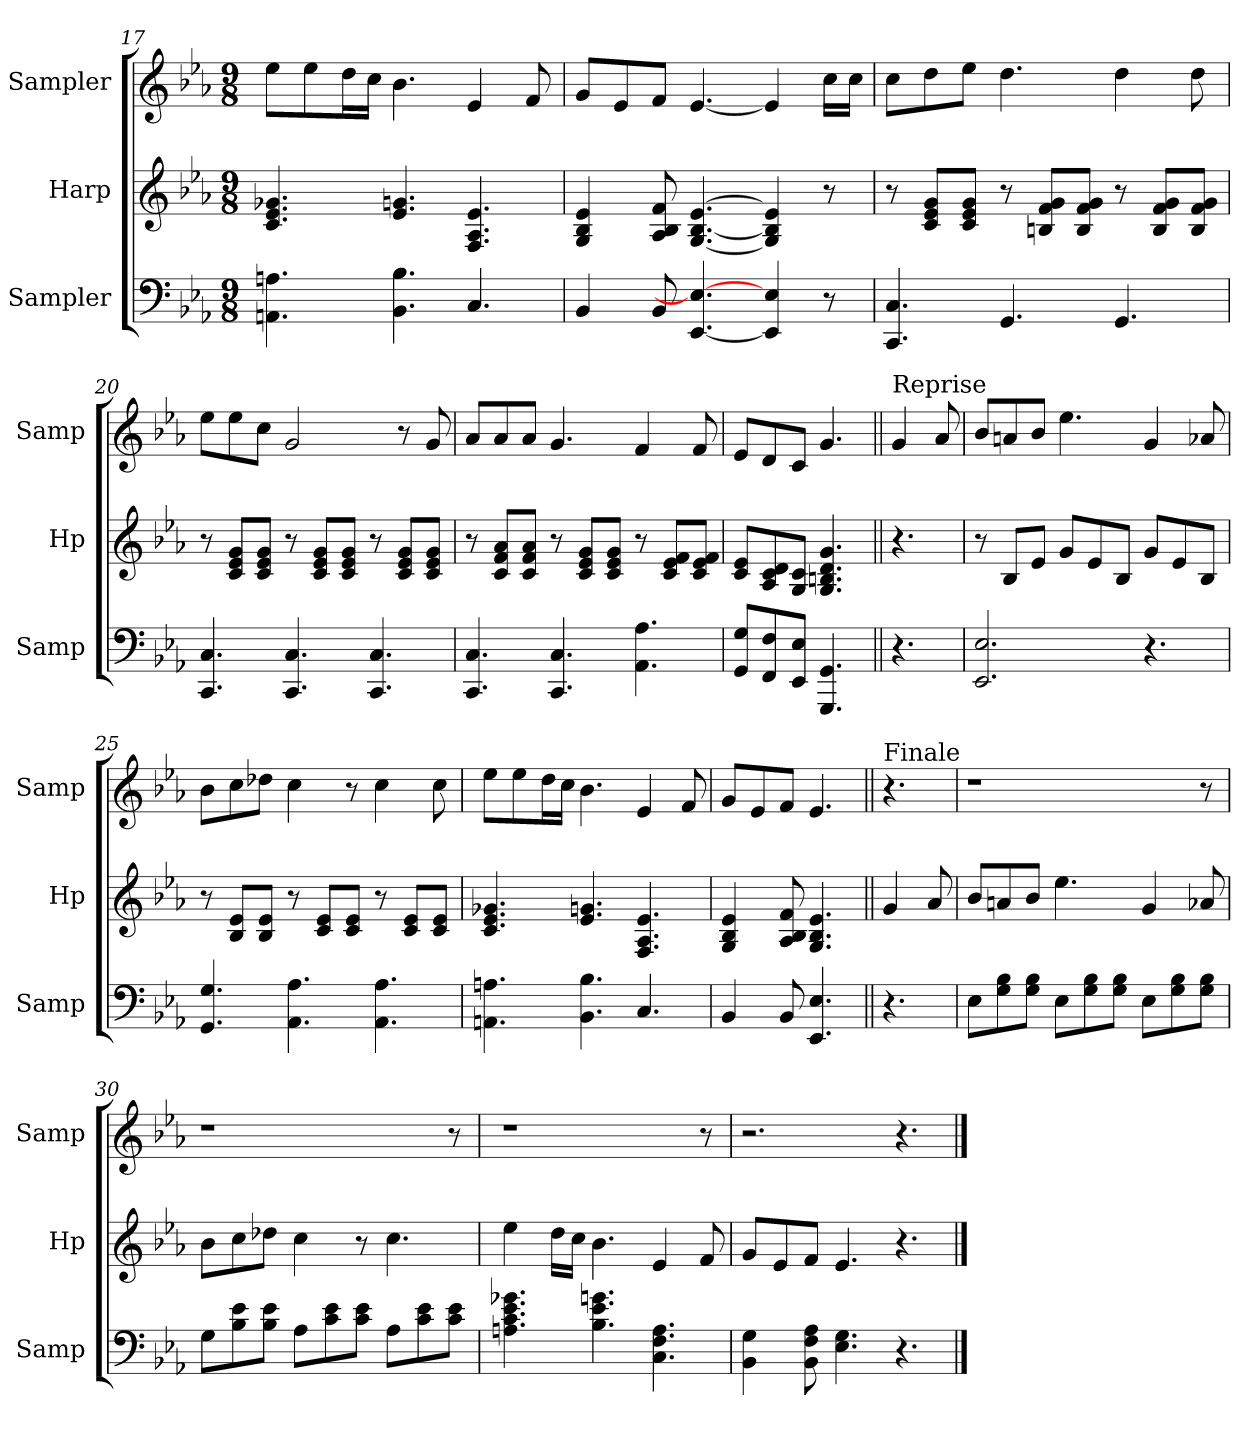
**kern	**kern	**kern
*part3	*part2	*part1
*staff3	*staff2	*staff1
*I"Sampler	*I"Harp	*I"Sampler
*I'Samp	*I'Hp	*I'Samp
*clefF4	*clefG2	*clefG2
*k[b-e-a-]	*k[b-e-a-]	*k[b-e-a-]
*E-:	*E-:	*E-:
*M9/8	*M9/8	*M9/8
=17	=17	=17
4.AAn 4.An	4.c 4.e- 4.g-X	8ee-\L
.	.	8ee-\
.	.	16dd\L
.	.	16cc\JJ
4.BB- 4.B-	4.e- 4.gn	4.b-
4.C	4.F 4.A- 4.e-	4e-
.	.	8f
=18	=18	=18
4BB-	4G 4B- 4e-	8g/L
.	.	8e-/
8BB-	8A- 8B- 8f	8f/J
[4.EE- 4.E-_	[4.G [4.B- [4.e-	[4.e-
4EE-/] 4E-/	4G/] 4B-/] 4e-/]	4e-/]
8r	8r	16cc\LL
.	.	16cc\JJ
=19	=19	=19
4.CC 4.C	8r	8cc\L
.	8c/ 8e-/ 8g/L	8dd\
.	8c/ 8e-/ 8g/J	8ee-\J
4.GG	8r	4.dd
.	8Bn/ 8f/ 8g/L	.
.	8B/ 8f/ 8g/J	.
4.GG	8r	4dd
.	8B/ 8f/ 8g/L	.
.	8B/ 8f/ 8g/J	8dd
=20	=20	=20
4.CC 4.C	8r	8ee-\L
.	8c/ 8e-/ 8g/L	8ee-\
.	8c/ 8e-/ 8g/J	8cc\J
4.CC 4.C	8r	2g
.	8c/ 8e-/ 8g/L	.
.	8c/ 8e-/ 8g/J	.
4.CC 4.C	8r	.
.	8c/ 8e-/ 8g/L	8r
.	8c/ 8e-/ 8g/J	8g
=21	=21	=21
4.CC 4.C	8r	8a-/L
.	8c/ 8f/ 8a-/L	8a-/
.	8c/ 8f/ 8a-/J	8a-/J
4.CC 4.C	8r	4.g
.	8c/ 8e-/ 8g/L	.
.	8c/ 8e-/ 8g/J	.
4.AA- 4.A-	8r	4f
.	8c/ 8e-/ 8f/L	.
.	8c/ 8e-/ 8f/J	8f
=22	=22	=22
8GG/ 8G/L	8c/ 8e-/L	8e-/L
8FF/ 8F/	8A-/ 8c/ 8d/	8d/
8EE-/ 8E-/J	8G/ 8c/J	8c/J
4.GGG 4.GG	4.G 4.Bn 4.d 4.g	4.g
=23||	=23||	=23||
!	!	!LO:TX:t=Reprise
4.r	4.r	4g
.	.	8a-
=24	=24	=24
2.EE- 2.E-	8r	8b-/L
.	8B-/L	8an/
.	8e-/J	8b-/J
.	8g/L	4.ee-
.	8e-/	.
.	8B-/J	.
4.r	8g/L	4g
.	8e-/	.
.	8B-/J	8a-X
=25	=25	=25
4.GG 4.G	8r	8b-\L
.	8B-/ 8e-/L	8cc\
.	8B-/ 8e-/J	8dd-X\J
4.AA- 4.A-	8r	4cc
.	8c/ 8e-/L	.
.	8c/ 8e-/J	8r
4.AA- 4.A-	8r	4cc
.	8c/ 8e-/L	.
.	8c/ 8e-/J	8cc
=26	=26	=26
4.AAn 4.An	4.c 4.e- 4.g-X	8ee-\L
.	.	8ee-\
.	.	16dd\L
.	.	16cc\JJ
4.BB- 4.B-	4.e- 4.gn	4.b-
4.C	4.F 4.A- 4.e-	4e-
.	.	8f
=27	=27	=27
4BB-	4G 4B- 4e-	8g/L
.	.	8e-/
8BB-	8A- 8B- 8f	8f/J
4.EE- 4.E-	4.G 4.B- 4.e-	4.e-
=28||	=28||	=28||
!	!	!LO:TX:t=Finale
4.r	4g	4.r
.	8a-	.
=29	=29	=29
8E-\L	8b-/L	1r
8G\ 8B-\	8an/	.
8G\ 8B-\J	8b-/J	.
8E-\L	4.ee-	.
8G\ 8B-\	.	.
8G\ 8B-\J	.	.
8E-\L	4g	.
8G\ 8B-\	.	.
8G\ 8B-\J	8a-X	8r
=30	=30	=30
8G\L	8b-\L	1r
8B-\ 8e-\	8cc\	.
8B-\ 8e-\J	8dd-X\J	.
8A-\L	4cc	.
8c\ 8e-\	.	.
8c\ 8e-\J	8r	.
8A-\L	4.cc	.
8c\ 8e-\	.	.
8c\ 8e-\J	.	8r
=31	=31	=31
4.An 4.c 4.e- 4.g-X	4ee-	1r
.	16dd\LL	.
.	16cc\JJ	.
4.B- 4.e- 4.gn	4.b-	.
4.C 4.F 4.A	4e-	.
.	8f	8r
=32	=32	=32
4BB- 4G	8g/L	2.r
.	8e-/	.
8BB- 8F 8A-	8f/J	.
4.E- 4.G	4.e-	.
4.r	4.r	4.r
==	==	==
*-	*-	*-
